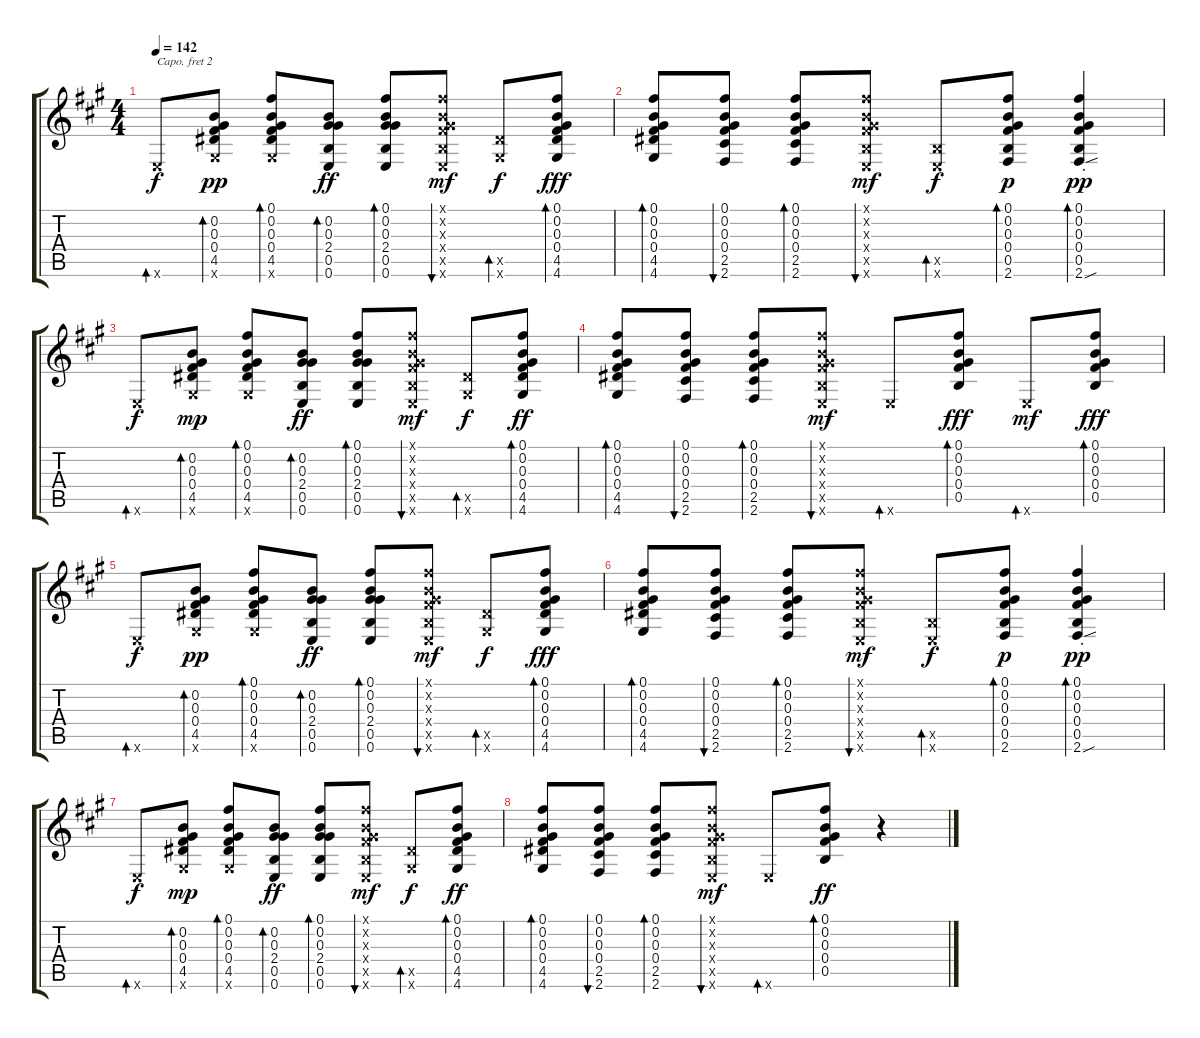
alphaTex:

\track "" {instrument acousticguitarsteel}
\staff {score tabs}
\capo 2
\tuning (E4 A3 Gb3 E3 A2 D2) {hide}
\ts (4 4)
\tempo 142
\clef g2
\ks a
0.6{x}.8{bd 30 dy f} (0.2 0.3 0.4 4.5 4.6{x}).8{bd 30 dy pp} (0.1 0.2 0.3 0.4 4.5 4.6{x}).8{bd 30} (0.2 0.3 2.4 0.5 0.6).8{bd 30 dy ff} (0.1 0.2 0.3 2.4 0.5 0.6).8{bd 30} (0.1{x} 0.2{x} 0.3{x} 0.4{x} 0.5{x} 0.6{x}).8{bu 30 dy mf} (4.5{x} 4.6{x}).8{bd 30 dy f} (0.1 0.2 0.3 0.4 4.5 4.6).8{bd 30 dy fff} |
(0.1 0.2 0.3 0.4 4.5 4.6).8{bd 30} (0.1 0.2 0.3 0.4 2.5 2.6).8{bu 30} (0.1 0.2 0.3 0.4 2.5 2.6).8{bd 30} (0.1{x} 0.2{x} 0.3{x} 0.4{x} 0.5{x} 0.6{x}).8{bu 30 dy mf} (0.5{x} 0.6{x}).8{bd 30 dy f} (0.1 0.2 0.3 0.4 0.5 2.6).8{bd 30 dy p} (0.1{st} 0.2{st} 0.3{st} 0.4{st} 0.5{st} 2.6{sou}).4{bd 30 dy pp} |
0.6{x}.8{bd 30 dy f} (0.2 0.3 0.4 4.5 4.6{x}).8{bd 30 dy mp} (0.1 0.2 0.3 0.4 4.5 4.6{x}).8{bd 30} (0.2 0.3 2.4 0.5 0.6).8{bd 30 dy ff} (0.1 0.2 0.3 2.4 0.5 0.6).8{bd 30} (0.1{x} 0.2{x} 0.3{x} 0.4{x} 0.5{x} 0.6{x}).8{bu 30 dy mf} (4.5{x} 4.6{x}).8{bd 30 dy f} (0.1 0.2 0.3 0.4 4.5 4.6).8{bd 30 dy ff} |
(0.1 0.2 0.3 0.4 4.5 4.6).8{bd 30} (0.1 0.2 0.3 0.4 2.5 2.6).8{bu 30} (0.1 0.2 0.3 0.4 2.5 2.6).8{bd 30} (0.1{x} 0.2{x} 0.3{x} 0.4{x} 0.5{x} 0.6{x}).8{bu 30 dy mf} 0.6{x}.8{bd 30} (0.1 0.2 0.3 0.4 0.5).8{bd 30 dy fff} 0.6{x}.8{bd 30 dy mf} (0.1 0.2 0.3 0.4 0.5).8{bd 30 dy fff} |
0.6{x}.8{bd 30 dy f} (0.2 0.3 0.4 4.5 4.6{x}).8{bd 30 dy pp} (0.1 0.2 0.3 0.4 4.5 4.6{x}).8{bd 30} (0.2 0.3 2.4 0.5 0.6).8{bd 30 dy ff} (0.1 0.2 0.3 2.4 0.5 0.6).8{bd 30} (0.1{x} 0.2{x} 0.3{x} 0.4{x} 0.5{x} 0.6{x}).8{bu 30 dy mf} (4.5{x} 4.6{x}).8{bd 30 dy f} (0.1 0.2 0.3 0.4 4.5 4.6).8{bd 30 dy fff} |
(0.1 0.2 0.3 0.4 4.5 4.6).8{bd 30} (0.1 0.2 0.3 0.4 2.5 2.6).8{bu 30} (0.1 0.2 0.3 0.4 2.5 2.6).8{bd 30} (0.1{x} 0.2{x} 0.3{x} 0.4{x} 0.5{x} 0.6{x}).8{bu 30 dy mf} (0.5{x} 0.6{x}).8{bd 30 dy f} (0.1 0.2 0.3 0.4 0.5 2.6).8{bd 30 dy p} (0.1{st} 0.2{st} 0.3{st} 0.4{st} 0.5{st} 2.6{sou}).4{bd 30 dy pp} |
0.6{x}.8{bd 30 dy f} (0.2 0.3 0.4 4.5 4.6{x}).8{bd 30 dy mp} (0.1 0.2 0.3 0.4 4.5 4.6{x}).8{bd 30} (0.2 0.3 2.4 0.5 0.6).8{bd 30 dy ff} (0.1 0.2 0.3 2.4 0.5 0.6).8{bd 30} (0.1{x} 0.2{x} 0.3{x} 0.4{x} 0.5{x} 0.6{x}).8{bu 30 dy mf} (4.5{x} 4.6{x}).8{bd 30 dy f} (0.1 0.2 0.3 0.4 4.5 4.6).8{bd 30 dy ff} |
(0.1 0.2 0.3 0.4 4.5 4.6).8{bd 30} (0.1 0.2 0.3 0.4 2.5 2.6).8{bu 30} (0.1 0.2 0.3 0.4 2.5 2.6).8{bd 30} (0.1{x} 0.2{x} 0.3{x} 0.4{x} 0.5{x} 0.6{x}).8{bu 30 dy mf} 0.6{x}.8{bd 30} (0.1 0.2 0.3 0.4 0.5).8{bd 30 dy ff} r.4
